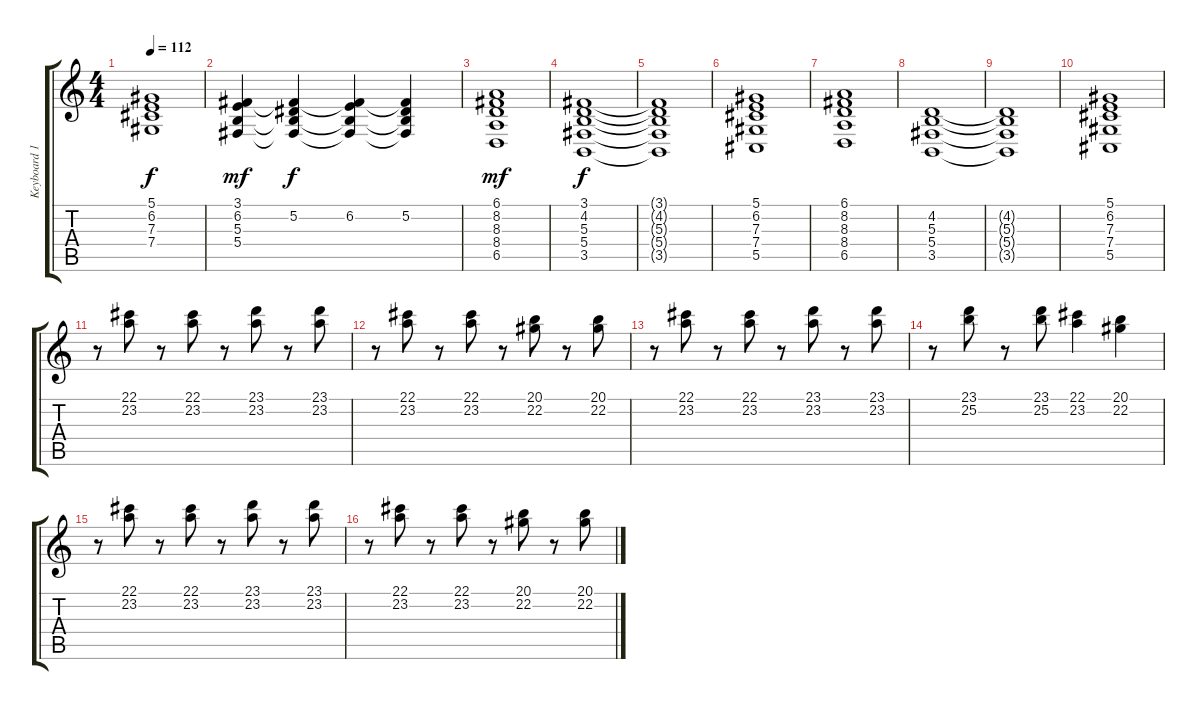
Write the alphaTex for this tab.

\track ("Keyboard 1" "Keyboard 1") {instrument stringensemble1}
\staff {score tabs}
\tuning (Eb4 Bb3 Gb3 Db3 Ab2 Eb2) {hide}
\ts (4 4)
\tempo 112
\clef g2
\ks c
(5.1 6.2 7.3 7.4).1{dy f} |
(3.1 6.2 5.3 5.4).4{dy mf} (3.1{t} 5.2 5.3{t} 5.4{t}).4{dy f} (3.1{t} 6.2 5.3{t} 5.4{t}).4 (3.1{t} 5.2 5.3{t} 5.4{t}).4 |
(6.1 8.2 8.3 8.4 6.5).1{dy mf} |
(3.1 4.2 5.3 5.4 3.5).1{dy f} |
(3.1{t} 4.2{t} 5.3{t} 5.4{t} 3.5{t}).1 |
(5.1 6.2 7.3 7.4 5.5).1 |
(6.1 8.2 8.3 8.4 6.5).1 |
(4.2 5.3 5.4 3.5).1 |
(4.2{t} 5.3{t} 5.4{t} 3.5{t}).1 |
(5.1 6.2 7.3 7.4 5.5).1 |
r.8 (22.1 23.2).8 r.8 (22.1 23.2).8 r.8 (23.1 23.2).8 r.8 (23.1 23.2).8 |
r.8 (22.1 23.2).8 r.8 (22.1 23.2).8 r.8 (20.1 22.2).8 r.8 (20.1 22.2).8 |
r.8 (22.1 23.2).8 r.8 (22.1 23.2).8 r.8 (23.1 23.2).8 r.8 (23.1 23.2).8 |
r.8 (23.1 25.2).8 r.8 (23.1 25.2).8 (22.1 23.2).4 (20.1 22.2).4 |
r.8 (22.1 23.2).8 r.8 (22.1 23.2).8 r.8 (23.1 23.2).8 r.8 (23.1 23.2).8 |
r.8 (22.1 23.2).8 r.8 (22.1 23.2).8 r.8 (20.1 22.2).8 r.8 (20.1 22.2).8
